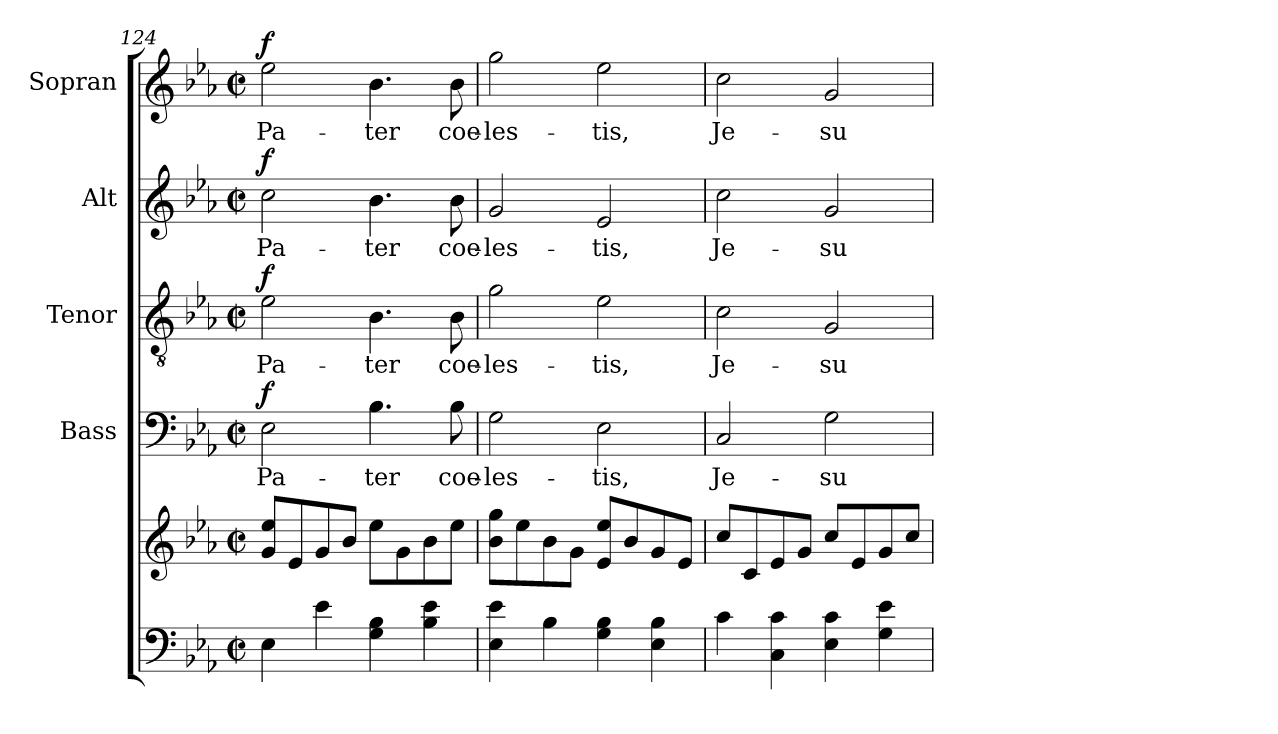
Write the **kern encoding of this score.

**kern	**kern	**kern	**text	**dynam	**kern	**text	**dynam	**kern	**text	**dynam	**kern	**text	**dynam
*part5	*part5	*part4	*part4	*part4	*part3	*part3	*part3	*part2	*part2	*part2	*part1	*part1	*part1
*staff6	*staff5	*staff4	*staff4	*staff4	*staff3	*staff3	*staff3	*staff2	*staff2	*staff2	*staff1	*staff1	*staff1
*	*	*I"Bass	*	*	*I"Tenor	*	*	*I"Alt	*	*	*I"Sopran	*	*
*	*	*I'B.	*	*	*I'T.	*	*	*I'A.	*	*	*I'S.	*	*
!!LO:LB:g=z
*clefF4	*clefG2	*clefF4	*	*	*clefGv2	*	*	*clefG2	*	*	*clefG2	*	*
*k[b-e-a-]	*k[b-e-a-]	*k[b-e-a-]	*	*	*k[b-e-a-]	*	*	*k[b-e-a-]	*	*	*k[b-e-a-]	*	*
*E-:	*E-:	*E-:	*	*	*E-:	*	*	*E-:	*	*	*E-:	*	*
*M2/2	*M2/2	*M2/2	*	*	*M2/2	*	*	*M2/2	*	*	*M2/2	*	*
*met(c|)	*met(c|)	*met(c|)	*	*	*met(c|)	*	*	*met(c|)	*	*	*met(c|)	*	*
=124	=124	=124	=124	=124	=124	=124	=124	=124	=124	=124	=124	=124	=124
!	!	!	!LO:LY:b	!LO:DY:a	!	!LO:LY:b	!LO:DY:a	!	!LO:LY:b	!LO:DY:a	!	!LO:LY:b	!LO:DY:a
4E-\	8g/ 8ee-/L	2E-\	Pa-	f	2e-\	Pa-	f	2cc\	Pa-	f	2ee-\	Pa-	f
.	8e-/	.	.	.	.	.	.	.	.	.	.	.	.
4e-\	8g/	.	.	.	.	.	.	.	.	.	.	.	.
.	8b-/J	.	.	.	.	.	.	.	.	.	.	.	.
!	!	!	!LO:LY:b	!	!	!LO:LY:b	!	!	!LO:LY:b	!	!	!LO:LY:b	!
4G\ 4B-\	8ee-\L	4.B-\	-ter	.	4.B-\	-ter	.	4.b-\	-ter	.	4.b-\	-ter	.
.	8g\	.	.	.	.	.	.	.	.	.	.	.	.
4B-\ 4e-\	8b-\	.	.	.	.	.	.	.	.	.	.	.	.
!	!	!	!LO:LY:b	!	!	!LO:LY:b	!	!	!LO:LY:b	!	!	!LO:LY:b	!
.	8ee-\J	8B-\	coe-	.	8B-\	coe-	.	8b-\	coe-	.	8b-\	coe-	.
=125	=125	=125	=125	=125	=125	=125	=125	=125	=125	=125	=125	=125	=125
!	!	!	!LO:LY:b	!	!	!LO:LY:b	!	!	!LO:LY:b	!	!	!LO:LY:b	!
4E-\ 4e-\	8b-\ 8gg\L	2G\	-les-	.	2g\	-les-	.	2g/	-les-	.	2gg\	-les-	.
.	8ee-\	.	.	.	.	.	.	.	.	.	.	.	.
4B-\	8b-\	.	.	.	.	.	.	.	.	.	.	.	.
.	8g\J	.	.	.	.	.	.	.	.	.	.	.	.
!	!	!	!LO:LY:b	!	!	!LO:LY:b	!	!	!LO:LY:b	!	!	!LO:LY:b	!
4G\ 4B-\	8e-/ 8ee-/L	2E-\	-tis,	.	2e-\	-tis,	.	2e-/	-tis,	.	2ee-\	-tis,	.
.	8b-/	.	.	.	.	.	.	.	.	.	.	.	.
4E-\ 4B-\	8g/	.	.	.	.	.	.	.	.	.	.	.	.
.	8e-/J	.	.	.	.	.	.	.	.	.	.	.	.
=126	=126	=126	=126	=126	=126	=126	=126	=126	=126	=126	=126	=126	=126
!	!	!	!LO:LY:b	!	!	!LO:LY:b	!	!	!LO:LY:b	!	!	!LO:LY:b	!
4c\	8cc/L	2C/	Je-	.	2c\	Je-	.	2cc\	Je-	.	2cc\	Je-	.
.	8c/	.	.	.	.	.	.	.	.	.	.	.	.
4C\ 4c\	8e-/	.	.	.	.	.	.	.	.	.	.	.	.
.	8g/J	.	.	.	.	.	.	.	.	.	.	.	.
!	!	!	!LO:LY:b	!	!	!LO:LY:b	!	!	!LO:LY:b	!	!	!LO:LY:b	!
4E-\ 4c\	8cc/L	2G\	-su	.	2G/	-su	.	2g/	-su	.	2g/	-su	.
.	8e-/	.	.	.	.	.	.	.	.	.	.	.	.
4G\ 4e-\	8g/	.	.	.	.	.	.	.	.	.	.	.	.
.	8cc/J	.	.	.	.	.	.	.	.	.	.	.	.
=	=	=	=	=	=	=	=	=	=	=	=	=	=
*-	*-	*-	*-	*-	*-	*-	*-	*-	*-	*-	*-	*-	*-
